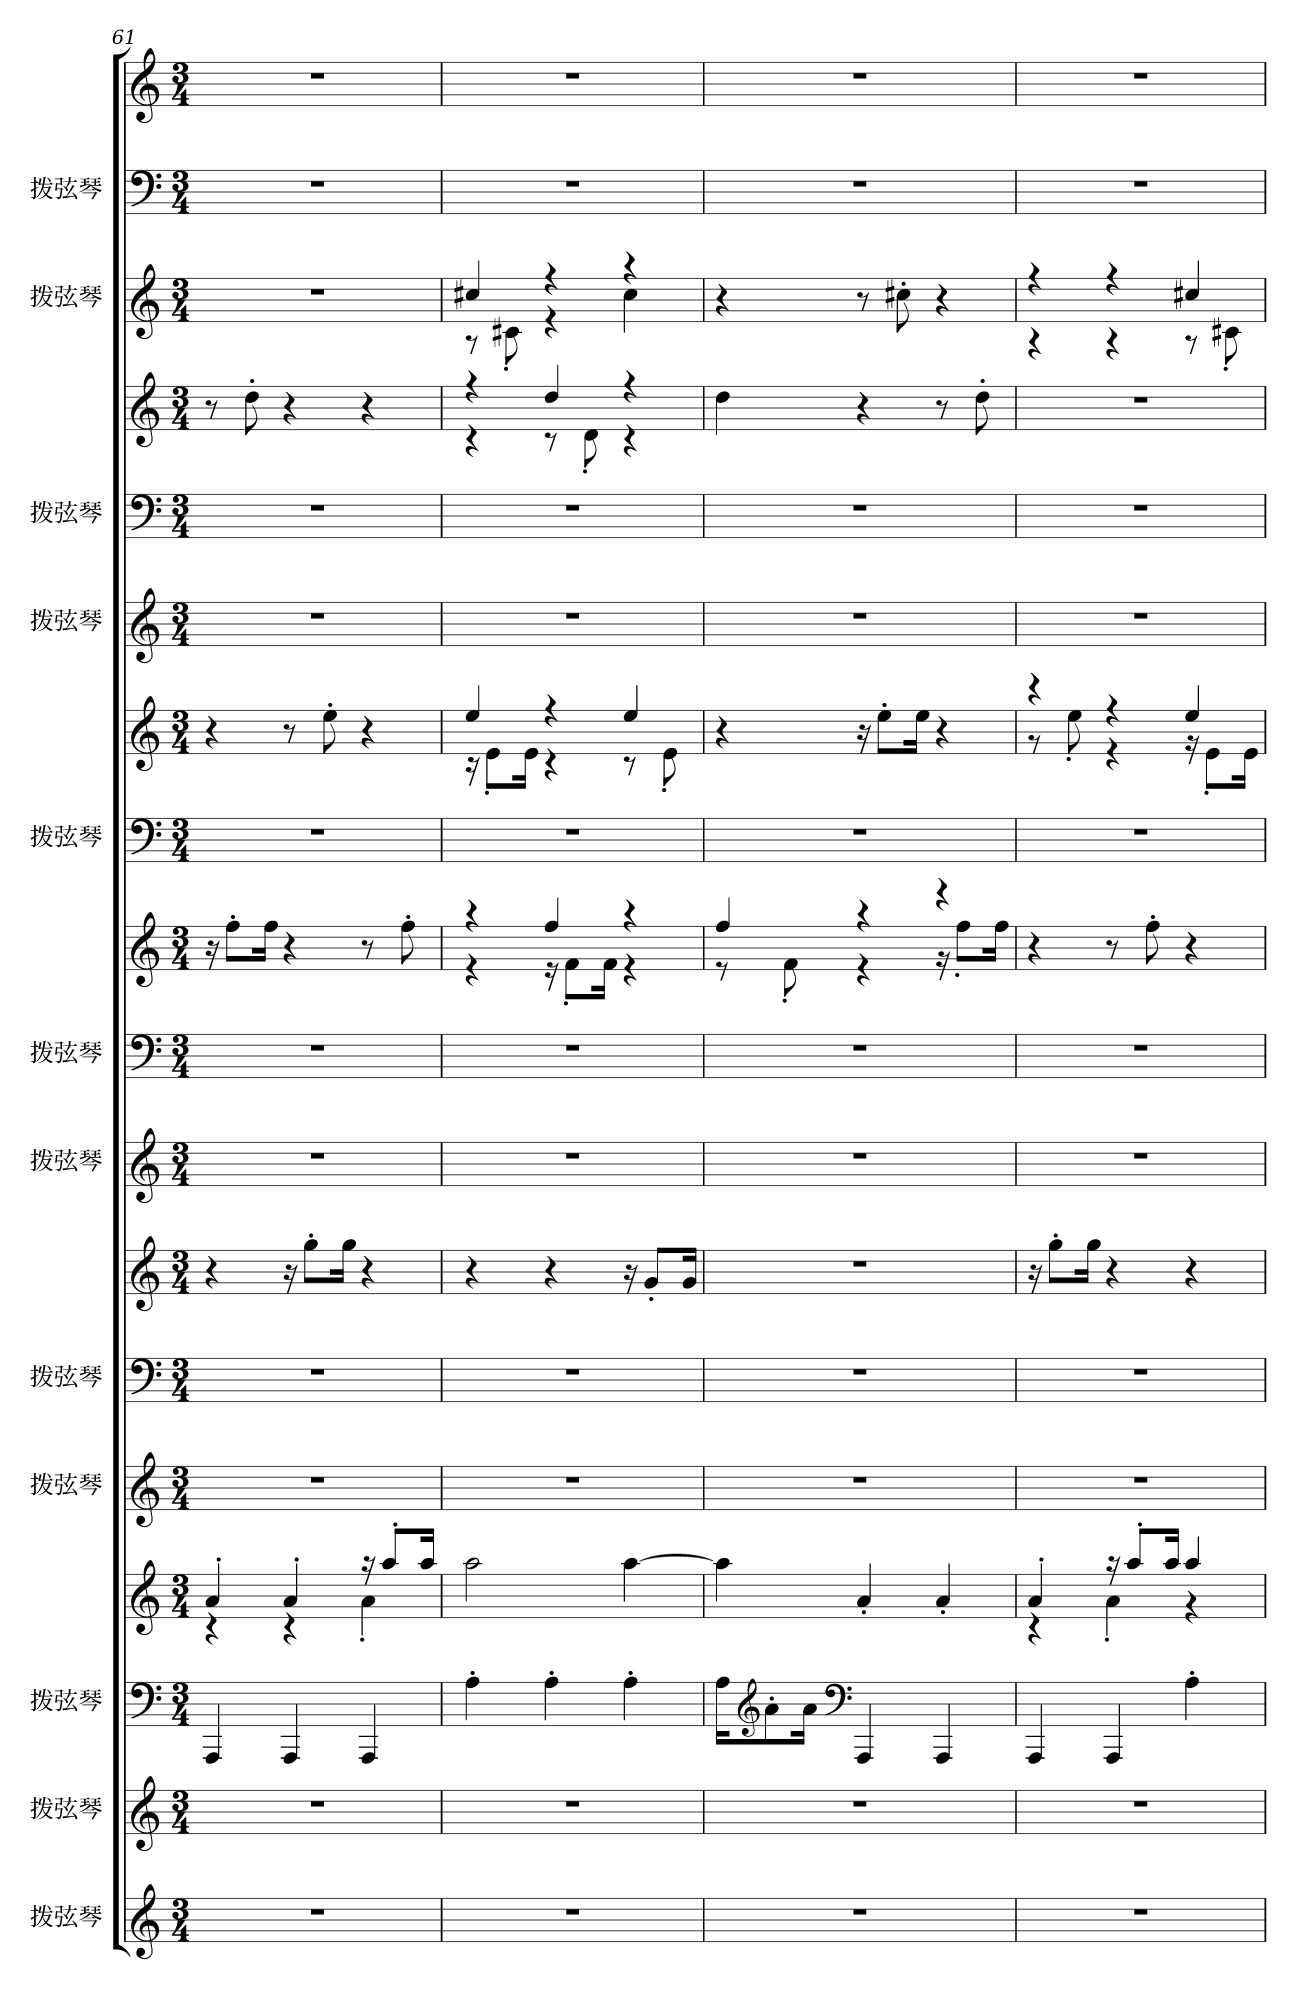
**kern	**kern	**kern	**kern	**kern	**kern	**kern	**kern	**kern	**kern	**kern	**kern	**kern	**kern	**kern	**kern	**kern	**kern
*part12	*part11	*part10	*part10	*part9	*part8	*part8	*part7	*part6	*part6	*part5	*part5	*part4	*part3	*part3	*part2	*part1	*part1
*staff18	*staff17	*staff16	*staff15	*staff14	*staff13	*staff12	*staff11	*staff10	*staff9	*staff8	*staff7	*staff6	*staff5	*staff4	*staff3	*staff2	*staff1
*I"拨弦琴	*I"拨弦琴	*I"拨弦琴	*	*I"拨弦琴	*I"拨弦琴	*	*I"拨弦琴	*I"拨弦琴	*	*I"拨弦琴	*	*I"拨弦琴	*I"拨弦琴	*	*I"拨弦琴	*I"拨弦琴	*
*clefG2	*clefG2	*clefF4	*clefG2	*clefG2	*clefF4	*clefG2	*clefG2	*clefF4	*clefG2	*clefF4	*clefG2	*clefG2	*clefF4	*clefG2	*clefG2	*clefF4	*clefG2
*k[]	*k[]	*k[]	*k[]	*k[]	*k[]	*k[]	*k[]	*k[]	*k[]	*k[]	*k[]	*k[]	*k[]	*k[]	*k[]	*k[]	*k[]
*M3/4	*M3/4	*M3/4	*M3/4	*M3/4	*M3/4	*M3/4	*M3/4	*M3/4	*M3/4	*M3/4	*M3/4	*M3/4	*M3/4	*M3/4	*M3/4	*M3/4	*M3/4
=61	=61	=61	=61	=61	=61	=61	=61	=61	=61	=61	=61	=61	=61	=61	=61	=61	=61
*	*	*	*^	*	*	*	*	*	*	*	*	*	*	*	*	*	*
2.r	2.r	4AAA/	4a'/	4r	2.r	2.r	4r	2.r	2.r	16r	2.r	4r	2.r	2.r	8r	2.r	2.r	2.r
.	.	.	.	.	.	.	.	.	.	8ff'\L	.	.	.	.	.	.	.	.
.	.	.	.	.	.	.	.	.	.	.	.	.	.	.	8dd'\	.	.	.
.	.	.	.	.	.	.	.	.	.	16ff\Jk	.	.	.	.	.	.	.	.
.	.	4AAA/	4a'/	4r	.	.	16r	.	.	4r	.	8r	.	.	4r	.	.	.
.	.	.	.	.	.	.	8gg'\L	.	.	.	.	.	.	.	.	.	.	.
.	.	.	.	.	.	.	.	.	.	.	.	8ee'\	.	.	.	.	.	.
.	.	.	.	.	.	.	16gg\Jk	.	.	.	.	.	.	.	.	.	.	.
.	.	4AAA/	16r	4a'\	.	.	4r	.	.	8r	.	4r	.	.	4r	.	.	.
.	.	.	8aa'/L	.	.	.	.	.	.	.	.	.	.	.	.	.	.	.
.	.	.	.	.	.	.	.	.	.	8ff'\	.	.	.	.	.	.	.	.
.	.	.	16aa/Jk	.	.	.	.	.	.	.	.	.	.	.	.	.	.	.
*	*	*	*v	*v	*	*	*	*	*	*	*	*	*	*	*	*	*	*
!!LO:PB:g=z
=62	=62	=62	=62	=62	=62	=62	=62	=62	=62	=62	=62	=62	=62	=62	=62	=62	=62
*	*	*	*	*	*	*	*	*	*^	*	*^	*	*	*^	*^	*	*
2.r	2.r	4A'\	2aa\	2.r	2.r	4r	2.r	2.r	4r	4r	2.r	4ee/	16r	2.r	2.r	4r	4r	4cc#X/	8r	2.r	2.r
.	.	.	.	.	.	.	.	.	.	.	.	.	8e'\L	.	.	.	.	.	.	.	.
.	.	.	.	.	.	.	.	.	.	.	.	.	.	.	.	.	.	.	8c#X'\	.	.
.	.	.	.	.	.	.	.	.	.	.	.	.	16e\Jk	.	.	.	.	.	.	.	.
.	.	4A'\	.	.	.	4r	.	.	4ff/	16r	.	4r	4r	.	.	4dd/	8r	4r	4r	.	.
.	.	.	.	.	.	.	.	.	.	8f'\L	.	.	.	.	.	.	.	.	.	.	.
.	.	.	.	.	.	.	.	.	.	.	.	.	.	.	.	.	8d'\	.	.	.	.
.	.	.	.	.	.	.	.	.	.	16f\Jk	.	.	.	.	.	.	.	.	.	.	.
.	.	4A'\	[4aa\	.	.	16r	.	.	4r	4r	.	4ee/	8r	.	.	4r	4r	4r	4cc#\	.	.
.	.	.	.	.	.	8g'/L	.	.	.	.	.	.	.	.	.	.	.	.	.	.	.
.	.	.	.	.	.	.	.	.	.	.	.	.	8e'\	.	.	.	.	.	.	.	.
.	.	.	.	.	.	16g/Jk	.	.	.	.	.	.	.	.	.	.	.	.	.	.	.
*	*	*	*	*	*	*	*	*	*	*	*	*	*	*	*	*v	*v	*	*	*	*
*	*	*	*	*	*	*	*	*	*	*	*	*v	*v	*	*	*	*v	*v	*	*
=63	=63	=63	=63	=63	=63	=63	=63	=63	=63	=63	=63	=63	=63	=63	=63	=63	=63	=63
2.r	2.r	16A\KL	4aa\]	2.r	2.r	2.r	2.r	2.r	4ff/	8r	2.r	4r	2.r	2.r	4dd\	4r	2.r	2.r
*	*	*clefG2	*	*	*	*	*	*	*	*	*	*	*	*	*	*	*	*
.	.	8a'\	.	.	.	.	.	.	.	.	.	.	.	.	.	.	.	.
.	.	.	.	.	.	.	.	.	.	8f'\	.	.	.	.	.	.	.	.
.	.	16a\Jk	.	.	.	.	.	.	.	.	.	.	.	.	.	.	.	.
*	*	*clefF4	*	*	*	*	*	*	*	*	*	*	*	*	*	*	*	*
.	.	4AAA/	4a'/	.	.	.	.	.	4r	4r	.	16r	.	.	4r	8r	.	.
.	.	.	.	.	.	.	.	.	.	.	.	8ee'\L	.	.	.	.	.	.
.	.	.	.	.	.	.	.	.	.	.	.	.	.	.	.	8cc#X'\	.	.
.	.	.	.	.	.	.	.	.	.	.	.	16ee\Jk	.	.	.	.	.	.
.	.	4AAA/	4a'/	.	.	.	.	.	4r	16r	.	4r	.	.	8r	4r	.	.
.	.	.	.	.	.	.	.	.	.	8ff'\L	.	.	.	.	.	.	.	.
.	.	.	.	.	.	.	.	.	.	.	.	.	.	.	8dd'\	.	.	.
.	.	.	.	.	.	.	.	.	.	16ff\Jk	.	.	.	.	.	.	.	.
*	*	*	*	*	*	*	*	*	*v	*v	*	*	*	*	*	*	*	*
=64	=64	=64	=64	=64	=64	=64	=64	=64	=64	=64	=64	=64	=64	=64	=64	=64	=64
*	*	*	*^	*	*	*	*	*	*	*	*^	*	*	*	*^	*	*
2.r	2.r	4AAA/	4a'/	4r	2.r	2.r	16r	2.r	2.r	4r	2.r	4r	8r	2.r	2.r	2.r	4r	4r	2.r	2.r
.	.	.	.	.	.	.	8gg'\L	.	.	.	.	.	.	.	.	.	.	.	.	.
.	.	.	.	.	.	.	.	.	.	.	.	.	8ee'\	.	.	.	.	.	.	.
.	.	.	.	.	.	.	16gg\Jk	.	.	.	.	.	.	.	.	.	.	.	.	.
.	.	4AAA/	16r	4a'\	.	.	4r	.	.	8r	.	4r	4r	.	.	.	4r	4r	.	.
.	.	.	8aa'/L	.	.	.	.	.	.	.	.	.	.	.	.	.	.	.	.	.
.	.	.	.	.	.	.	.	.	.	8ff'\	.	.	.	.	.	.	.	.	.	.
.	.	.	16aa/Jk	.	.	.	.	.	.	.	.	.	.	.	.	.	.	.	.	.
.	.	4A'\	4aa/	4r	.	.	4r	.	.	4r	.	4ee/	16r	.	.	.	4cc#X/	8r	.	.
.	.	.	.	.	.	.	.	.	.	.	.	.	8e'\L	.	.	.	.	.	.	.
.	.	.	.	.	.	.	.	.	.	.	.	.	.	.	.	.	.	8c#X'\	.	.
.	.	.	.	.	.	.	.	.	.	.	.	.	16e\Jk	.	.	.	.	.	.	.
*	*	*	*v	*v	*	*	*	*	*	*	*	*v	*v	*	*	*	*v	*v	*	*
=	=	=	=	=	=	=	=	=	=	=	=	=	=	=	=	=	=
*-	*-	*-	*-	*-	*-	*-	*-	*-	*-	*-	*-	*-	*-	*-	*-	*-	*-
